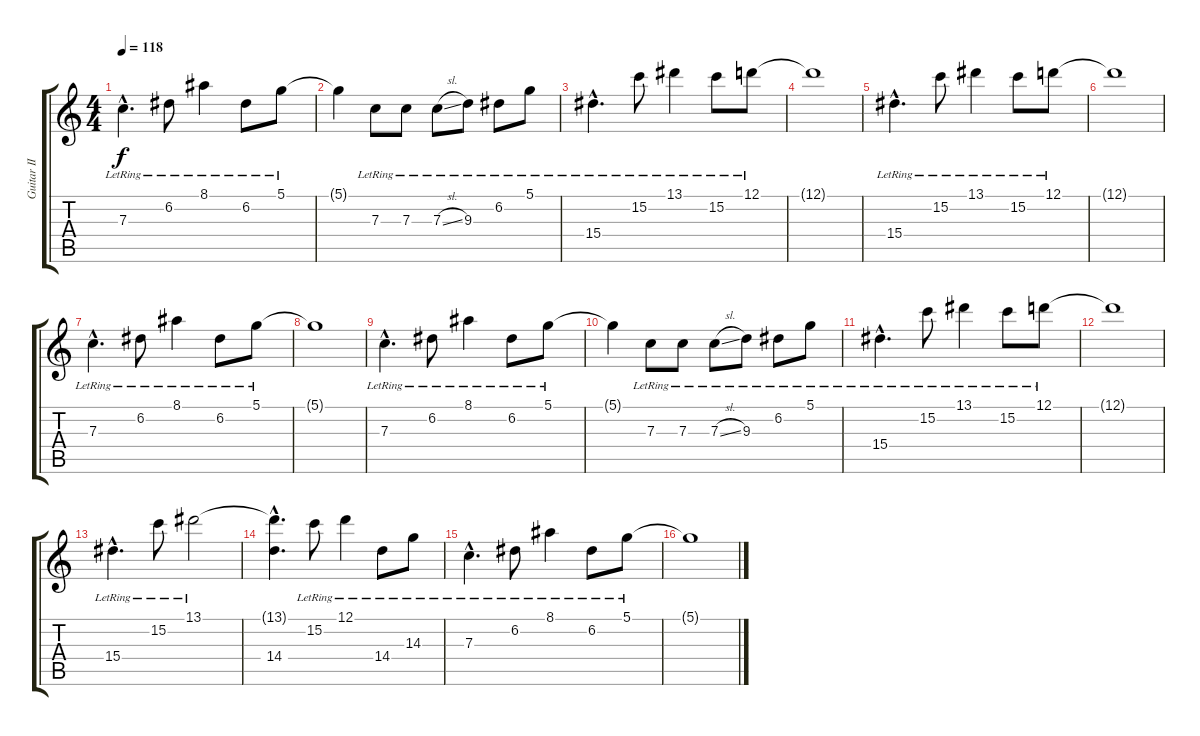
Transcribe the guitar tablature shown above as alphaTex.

\track ("Guitar II" "Guitar II") {instrument distortionguitar}
\staff {score tabs}
\tuning (D4 A3 F3 C3 G2 C2) {hide}
\ts (4 4)
\tempo 118
\clef g2
\ks c
7.3{hac lr}.4{d dy f} 6.2{lr}.8 8.1{lr}.4 6.2{lr}.8 5.1{lr}.8 |
5.1{t}.4 7.3{lr}.8 7.3{lr}.8 7.3{sl lr}.8 9.3{lr}.8 6.2{lr}.8 5.1{lr}.8 |
15.4{hac lr}.4{d} 15.2{lr}.8 13.1{lr}.4 15.2{lr}.8 12.1{lr}.8 |
12.1{t}.1 |
15.4{hac lr}.4{d} 15.2{lr}.8 13.1{lr}.4 15.2{lr}.8 12.1{lr}.8 |
12.1{t}.1 |
7.3{hac lr}.4{d balance 2 instrument electricguitarclean} 6.2{lr}.8 8.1{lr}.4 6.2{lr}.8 5.1{lr}.8 |
5.1{t}.1 |
7.3{hac lr}.4{d} 6.2{lr}.8 8.1{lr}.4 6.2{lr}.8 5.1{lr}.8 |
5.1{t}.4 7.3{lr}.8 7.3{lr}.8 7.3{sl lr}.8 9.3{lr}.8 6.2{lr}.8 5.1{lr}.8 |
15.4{hac lr}.4{d} 15.2{lr}.8 13.1{lr}.4 15.2{lr}.8 12.1{lr}.8 |
12.1{t}.1 |
15.4{hac lr}.4{d} 15.2{lr}.8 13.1{lr}.2 |
(13.1{hac t} 14.4{hac}).4{d} 15.2{lr}.8 12.1{lr}.4 14.4{lr}.8 14.3{lr}.8 |
7.3{hac lr}.4{d} 6.2{lr}.8 8.1{lr}.4 6.2{lr}.8 5.1{lr}.8 |
5.1{t}.1
